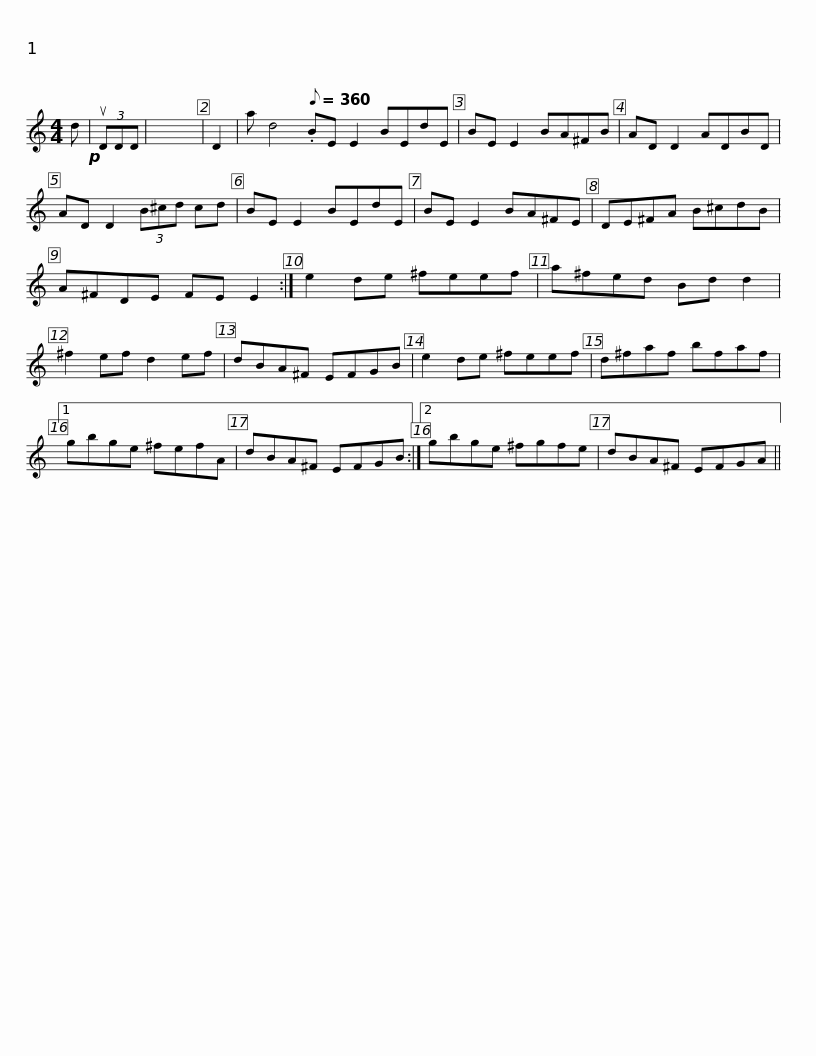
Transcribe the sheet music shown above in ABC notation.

X:1
L:1/8
M:4/4
I:linebreak $
K:C
V:1 treble
V:1
 d!p! | (3uDDD | x8 | D2 | a d4[Q:1/8=360] .BE E2 BEdE | %5
 BE E2 BA^FB | AD D2 ADBD | AD D2 (3B^cd cd |$ BE E2 BEdE | BE E2 BA^FE | %10
 DE^FA B^cdB | A^FDE FE E2 :| e2 de ^feef | a^fed Bd d2 |$ ^f2 ef d2 ef | %15
 dBA^F EFGB | e2 de ^feef | d^faf bfaf |1 gbge ^fefA | dBA^F EFGB :|2$ %20
 gbge ^fgfe | dBA^F EFGA || %22
